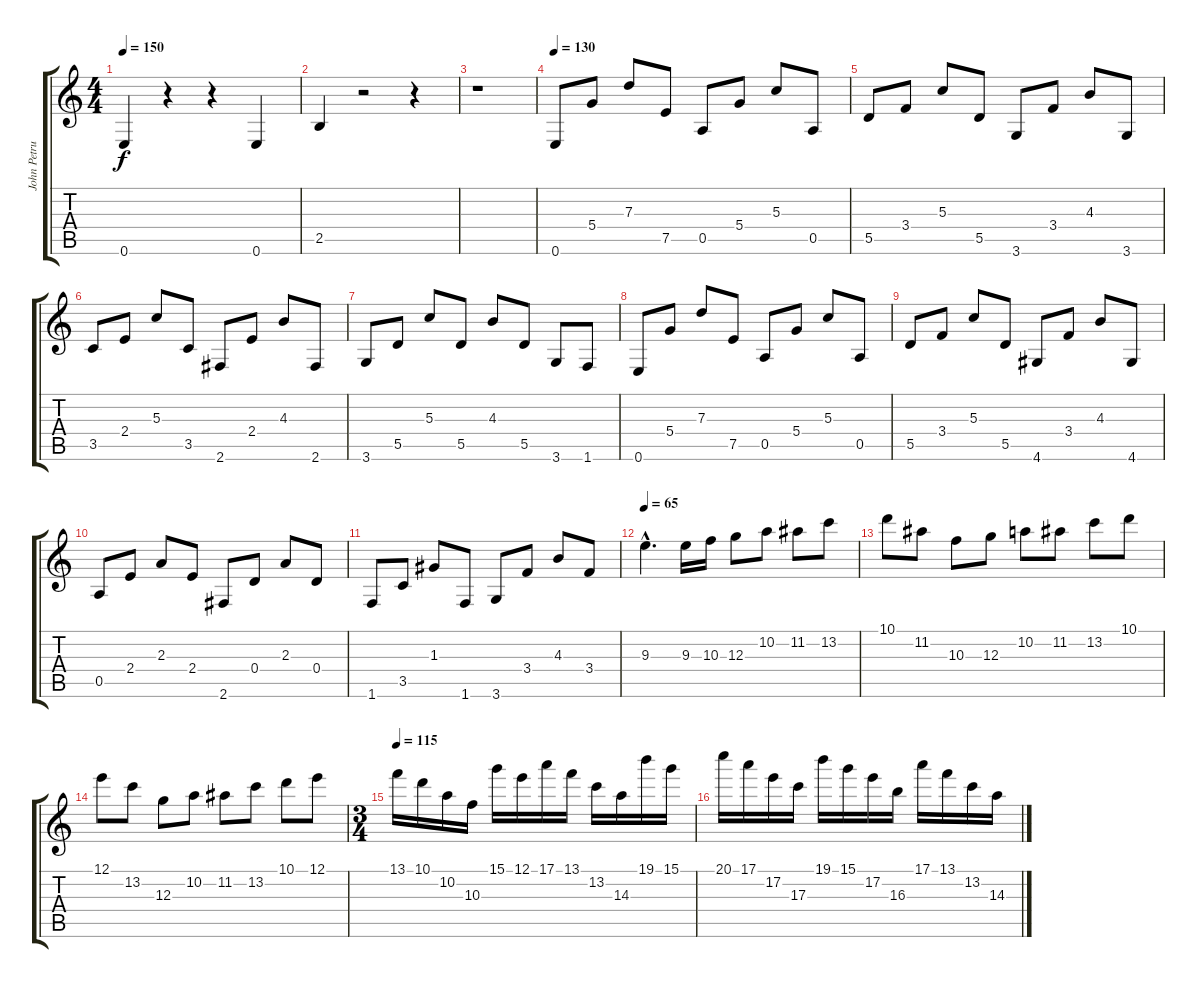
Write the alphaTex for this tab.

\track ("John Petrucci" "John Petru") {instrument distortionguitar}
\staff {score tabs}
\tuning (E4 B3 G3 D3 A2 E2) {hide}
\ts (4 4)
\tempo 150
\clef g2
\ks c
0.6.4{dy f} r.4 r.4 0.6.4 |
2.5.4 r.2 r.4 |
r.1 |
\tempo 130
0.6.8 5.4.8 7.3.8 7.5.8 0.5.8 5.4.8 5.3.8 0.5.8 |
5.5.8 3.4.8 5.3.8 5.5.8 3.6.8 3.4.8 4.3.8 3.6.8 |
3.5.8 2.4.8 5.3.8 3.5.8 2.6.8 2.4.8 4.3.8 2.6.8 |
3.6.8 5.5.8 5.3.8 5.5.8 4.3.8 5.5.8 3.6.8 1.6.8 |
0.6.8 5.4.8 7.3.8 7.5.8 0.5.8 5.4.8 5.3.8 0.5.8 |
5.5.8 3.4.8 5.3.8 5.5.8 4.6.8 3.4.8 4.3.8 4.6.8 |
0.5.8 2.4.8 2.3.8 2.4.8 2.6.8 0.4.8 2.3.8 0.4.8 |
1.6.8 3.5.8 1.3.8 1.6.8 3.6.8 3.4.8 4.3.8 3.4.8 |
\tempo 65
9.3{hac}.4{d instrument overdrivenguitar} 9.3.16 10.3.16 12.3.8 10.2.8 11.2.8 13.2.8 |
10.1.8 11.2.8 10.3.8 12.3.8 10.2.8 11.2.8 13.2.8 10.1.8 |
12.1.8 13.2.8 12.3.8 10.2.8 11.2.8 13.2.8 10.1.8 12.1.8 |
\ts (3 4)
\tempo 115
13.1.16 10.1.16 10.2.16 10.3.16 15.1.16 12.1.16 17.1.16 13.1.16 13.2.16 14.3.16 19.1.16 15.1.16 |
20.1.16 17.1.16 17.2.16 17.3.16 19.1.16 15.1.16 17.2.16 16.3.16 17.1.16 13.1.16 13.2.16 14.3.16
